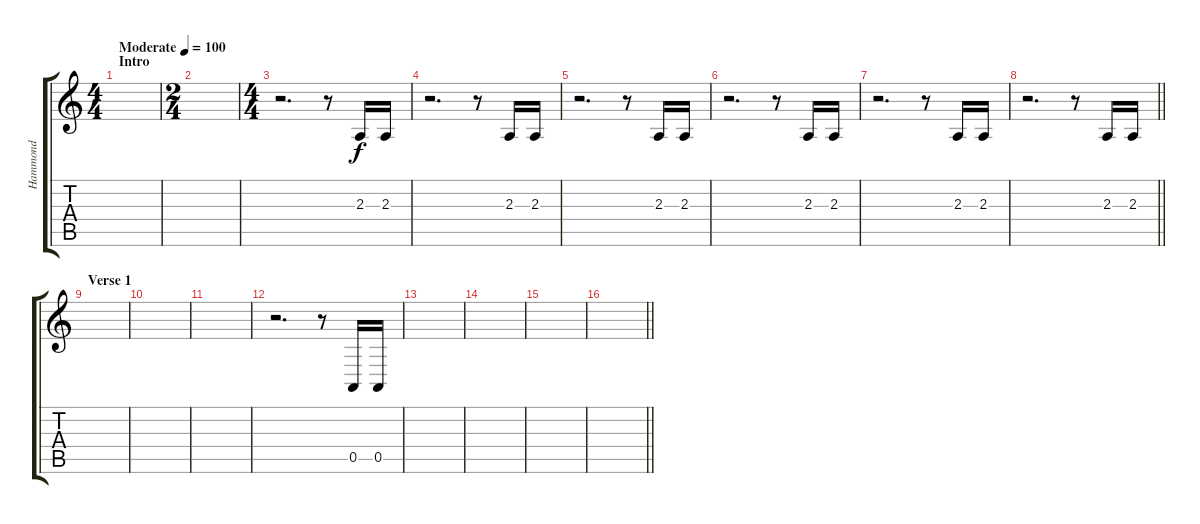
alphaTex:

\track ("Hammond" "Hammond") {instrument reedorgan}
\staff {score tabs}
\tuning (E4 B3 G3 D3 A2 E2) {hide}
\ts (4 4)
\section ("" "Intro")
\tempo (100 "Moderate")
\clef g2
\ks c
|
\ts (2 4)
|
\ts (4 4)
r.2{d} r.8 2.3.16 2.3.16 |
r.2{d} r.8 2.3.16 2.3.16 |
r.2{d} r.8 2.3.16 2.3.16 |
r.2{d} r.8 2.3.16 2.3.16 |
r.2{d} r.8 2.3.16 2.3.16 |
\barLineRight lightlight
r.2{d} r.8 2.3.16 2.3.16 |
\section ("" "Verse 1")
|
|
|
r.2{d} r.8 0.5.16 0.5.16 |
|
|
|
\barLineRight lightlight
